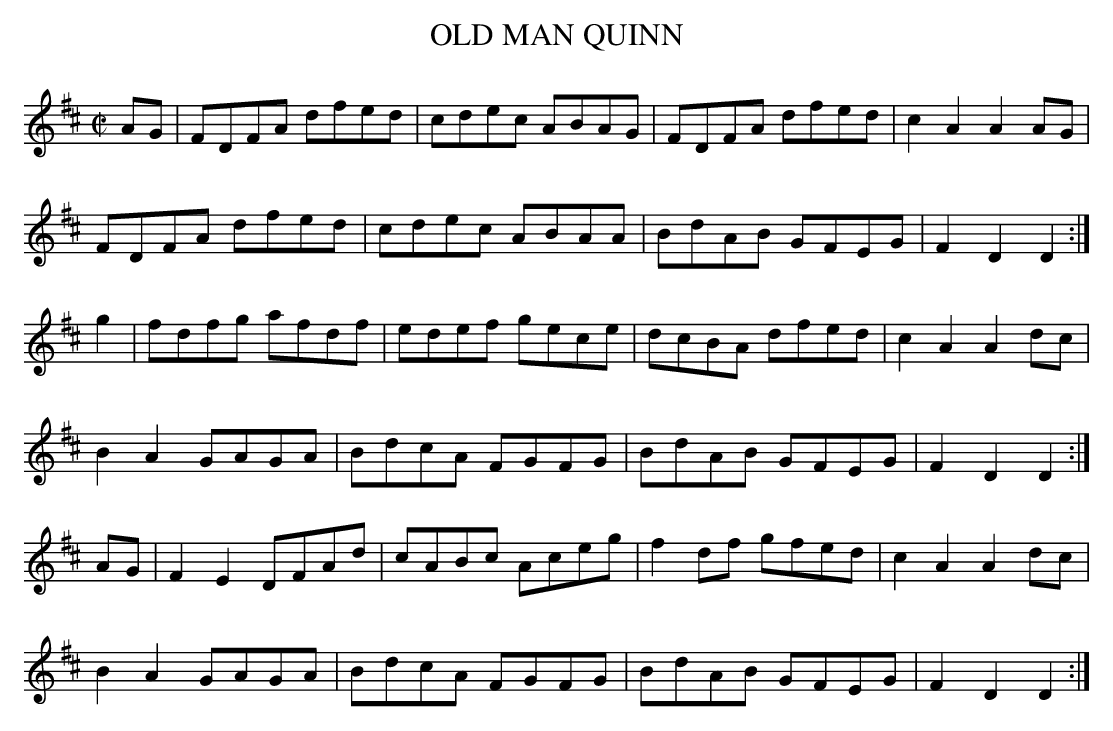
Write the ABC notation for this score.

X:1
T:OLD MAN QUINN
M:C|
L:1/8
K:D
AG|FDFA dfed|cdec ABAG|FDFA dfed|c2A2 A2AG|
FDFA dfed|cdec ABAA|BdAB GFEG|F2D2D2:|
g2|fdfg afdf|edef gece|dcBA dfed|c2A2 A2dc|
B2A2 GAGA|BdcA FGFG|BdAB GFEG|F2D2D2:|
AG|F2 E2 DFAd|cABc Aceg|f2df gfed|c2A2 A2dc|
B2A2 GAGA|BdcA FGFG|BdAB GFEG|F2D2D2:|
